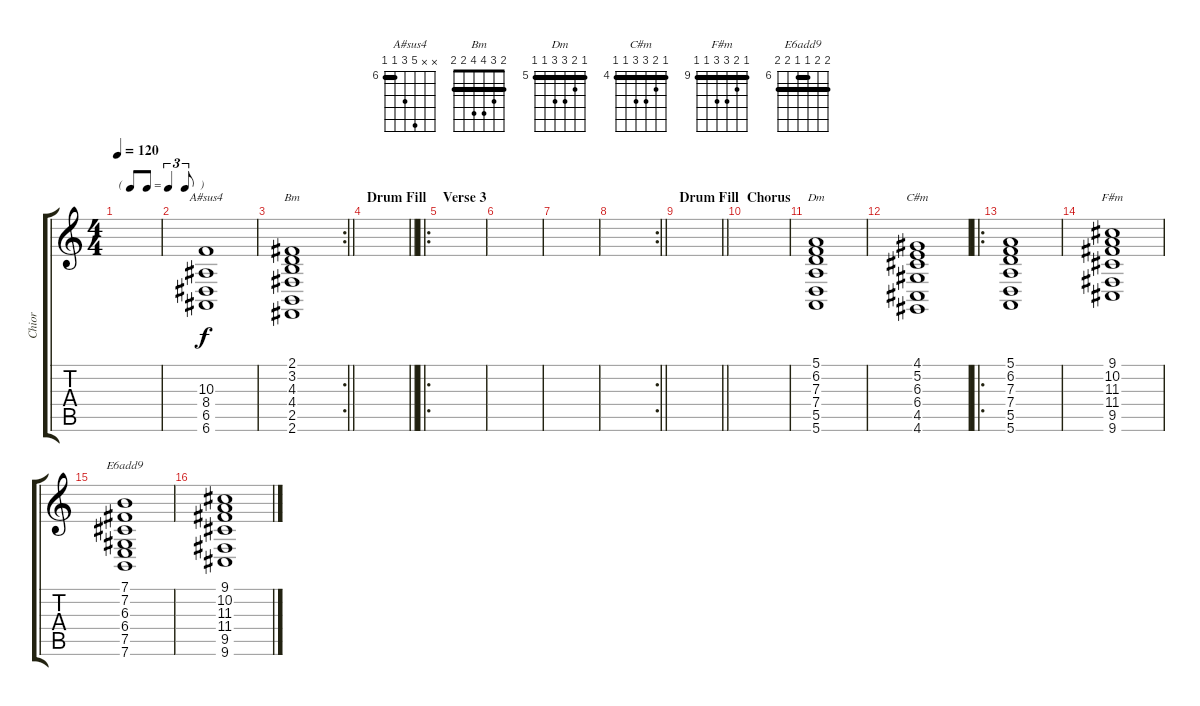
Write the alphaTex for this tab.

\track ("Chior" "Chior") {instrument choiraahs}
\staff {score tabs}
\tuning (E4 B3 G3 D3 A2 E2) {hide}
\chord ("A#sus4" x x 10 8 6 6) {firstfret 6 barre 6}
\chord ("Bm" 2 3 4 4 2 2) {barre 2}
\chord ("Dm" 5 6 7 7 5 5) {firstfret 5 barre 5}
\chord ("C#m" 4 5 6 6 4 4) {firstfret 4 barre 4}
\chord ("F#m" 9 10 11 11 9 9) {firstfret 9 barre 9}
\chord ("E6add9" 7 7 6 6 7 7) {firstfret 6 barre (6 7)}
\ts (4 4)
\tf triplet8th
\tempo 120
\clef g2
\ks c
|
(10.3 8.4 6.5 6.6).1{ch "A#sus4"} |
\rc 2
\barLineRight lightlight
(2.1 3.2 4.3 4.4 2.5 2.6).1{ch "Bm"} |
\section ("" "Drum Fill")
\barLineRight lightlight
|
\ro
\section ("" "Verse 3")
|
|
|
\rc 2
\barLineRight lightlight
|
\section ("" "Drum Fill")
\barLineRight lightlight
|
\section ("" "Chorus")
|
(5.1 6.2 7.3 7.4 5.5 5.6).1{ch "Dm"} |
(4.1 5.2 6.3 6.4 4.5 4.6).1{ch "C#m"} |
\ro
(5.1 6.2 7.3 7.4 5.5 5.6).1 |
(9.1 10.2 11.3 11.4 9.5 9.6).1{ch "F#m"} |
(7.1 7.2 6.3 6.4 7.5 7.6).1{ch "E6add9"} |
(9.1 10.2 11.3 11.4 9.5 9.6).1
